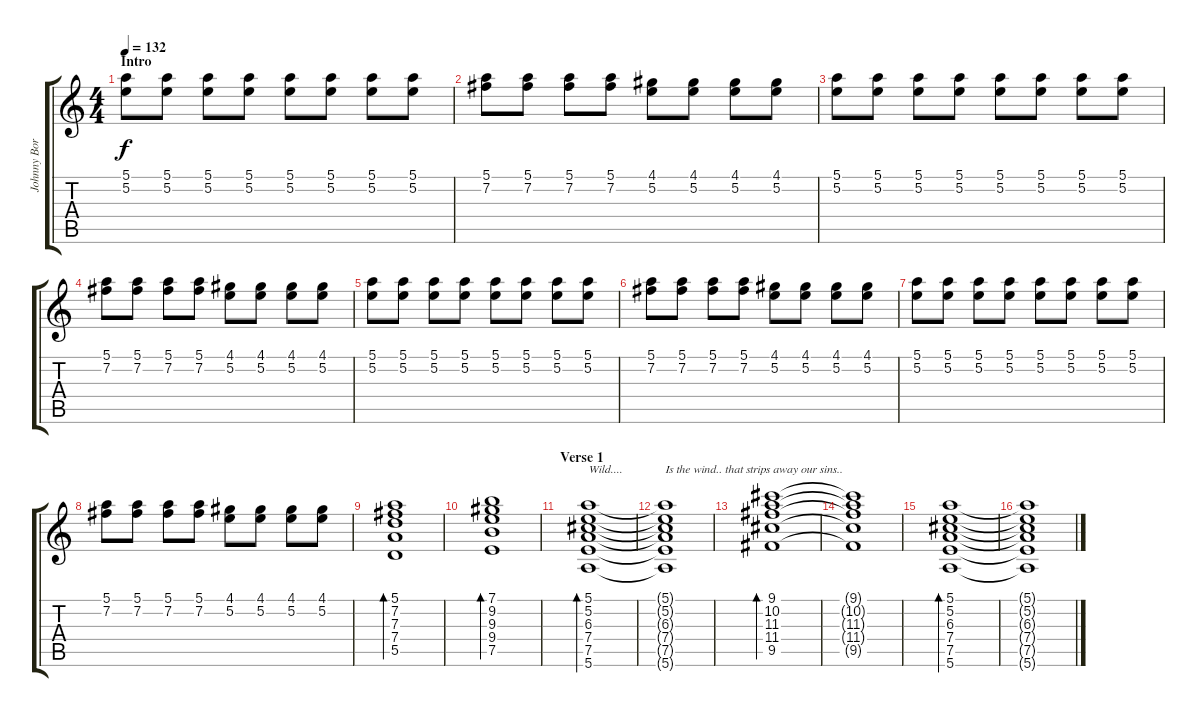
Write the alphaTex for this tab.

\track ("Johnny Borrell" "Johnny Bor") {instrument electricguitarclean}
\staff {score tabs}
\tuning (E4 B3 G3 D3 A2 E2) {hide}
\ts (4 4)
\section ("" "Intro")
\tempo 132
\clef g2
\ks c
(5.1 5.2).8{dy f instrument electricguitarclean} (5.1 5.2).8 (5.1 5.2).8 (5.1 5.2).8 (5.1 5.2).8 (5.1 5.2).8 (5.1 5.2).8 (5.1 5.2).8 |
(5.1 7.2).8 (5.1 7.2).8 (5.1 7.2).8 (5.1 7.2).8 (4.1 5.2).8 (4.1 5.2).8 (4.1 5.2).8 (4.1 5.2).8 |
(5.1 5.2).8 (5.1 5.2).8 (5.1 5.2).8 (5.1 5.2).8 (5.1 5.2).8 (5.1 5.2).8 (5.1 5.2).8 (5.1 5.2).8 |
(5.1 7.2).8 (5.1 7.2).8 (5.1 7.2).8 (5.1 7.2).8 (4.1 5.2).8 (4.1 5.2).8 (4.1 5.2).8 (4.1 5.2).8 |
(5.1 5.2).8 (5.1 5.2).8 (5.1 5.2).8 (5.1 5.2).8 (5.1 5.2).8 (5.1 5.2).8 (5.1 5.2).8 (5.1 5.2).8 |
(5.1 7.2).8 (5.1 7.2).8 (5.1 7.2).8 (5.1 7.2).8 (4.1 5.2).8 (4.1 5.2).8 (4.1 5.2).8 (4.1 5.2).8 |
(5.1 5.2).8 (5.1 5.2).8 (5.1 5.2).8 (5.1 5.2).8 (5.1 5.2).8 (5.1 5.2).8 (5.1 5.2).8 (5.1 5.2).8 |
(5.1 7.2).8 (5.1 7.2).8 (5.1 7.2).8 (5.1 7.2).8 (4.1 5.2).8 (4.1 5.2).8 (4.1 5.2).8 (4.1 5.2).8 |
(5.1 7.2 7.3 7.4 5.5).1{bd 240} |
(7.1 9.2 9.3 9.4 7.5).1{bd 240} |
\section ("" "Verse 1")
(5.1 5.2 6.3 7.4 7.5 5.6).1{bd 240 txt "Wild...."} |
(5.1{t} 5.2{t} 6.3{t} 7.4{t} 7.5{t} 5.6{t}).1{txt "Is the wind.. that strips away our sins.."} |
(9.1 10.2 11.3 11.4 9.5).1{bd 240} |
(9.1{t} 10.2{t} 11.3{t} 11.4{t} 9.5{t}).1 |
(5.1 5.2 6.3 7.4 7.5 5.6).1{bd 240} |
(5.1{t} 5.2{t} 6.3{t} 7.4{t} 7.5{t} 5.6{t}).1
